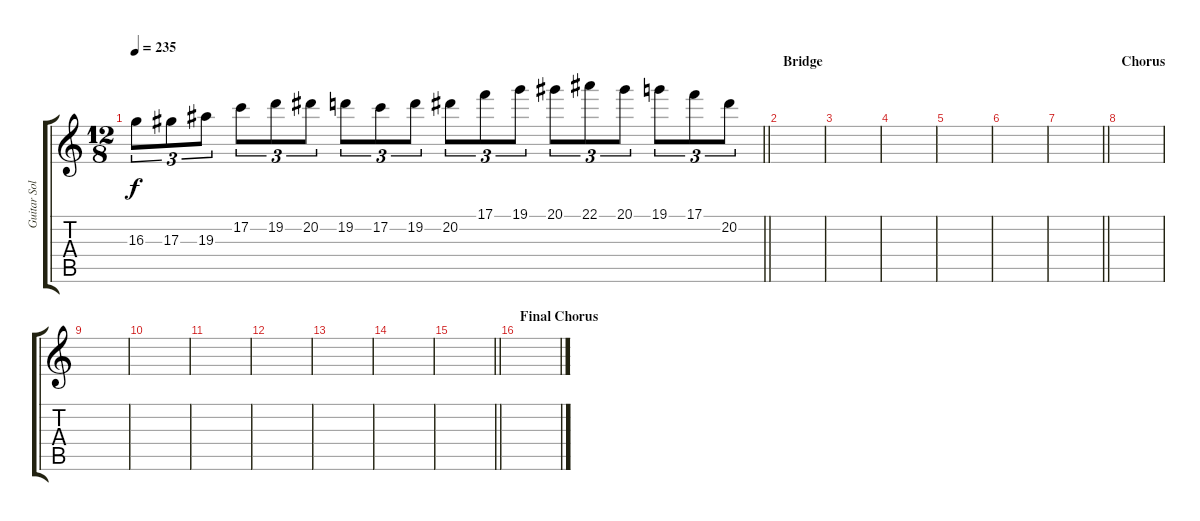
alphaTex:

\track ("Guitar Solo" "Guitar Sol") {instrument distortionguitar}
\staff {score tabs}
\tuning (C4 G3 Eb3 Bb2 F2 C2) {hide}
\ts (12 8)
\tempo 235
\clef g2
\barLineRight lightlight
\ks c
16.3.8{tu (3 2) dy f} 17.3.8{tu (3 2)} 19.3.8{tu (3 2)} 17.2.8{tu (3 2)} 19.2.8{tu (3 2)} 20.2.8{tu (3 2)} 19.2.8{tu (3 2)} 17.2.8{tu (3 2)} 19.2.8{tu (3 2)} 20.2.8{tu (3 2)} 17.1.8{tu (3 2)} 19.1.8{tu (3 2)} 20.1.8{tu (3 2)} 22.1.8{tu (3 2)} 20.1.8{tu (3 2)} 19.1.8{tu (3 2)} 17.1.8{tu (3 2)} 20.2.8{tu (3 2)} |
\section ("" "Bridge")
|
|
|
|
|
\barLineRight lightlight
|
\section ("" "Chorus")
|
|
|
|
|
|
|
\barLineRight lightlight
|
\section ("" "Final Chorus")
